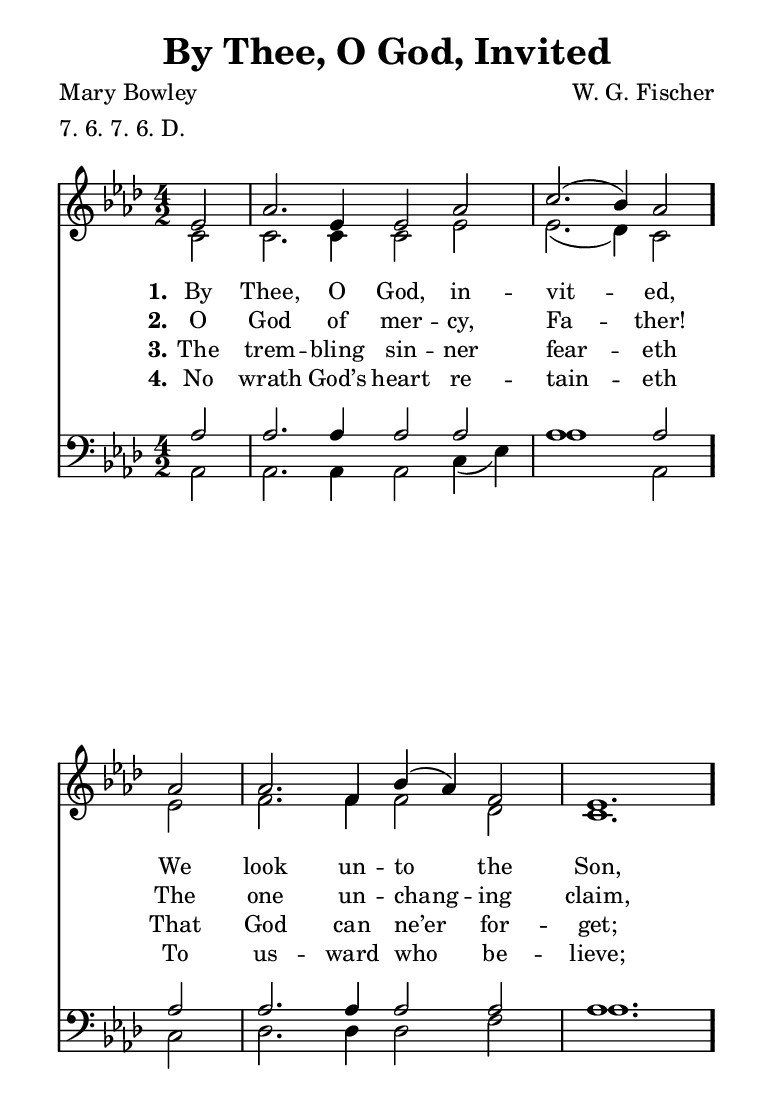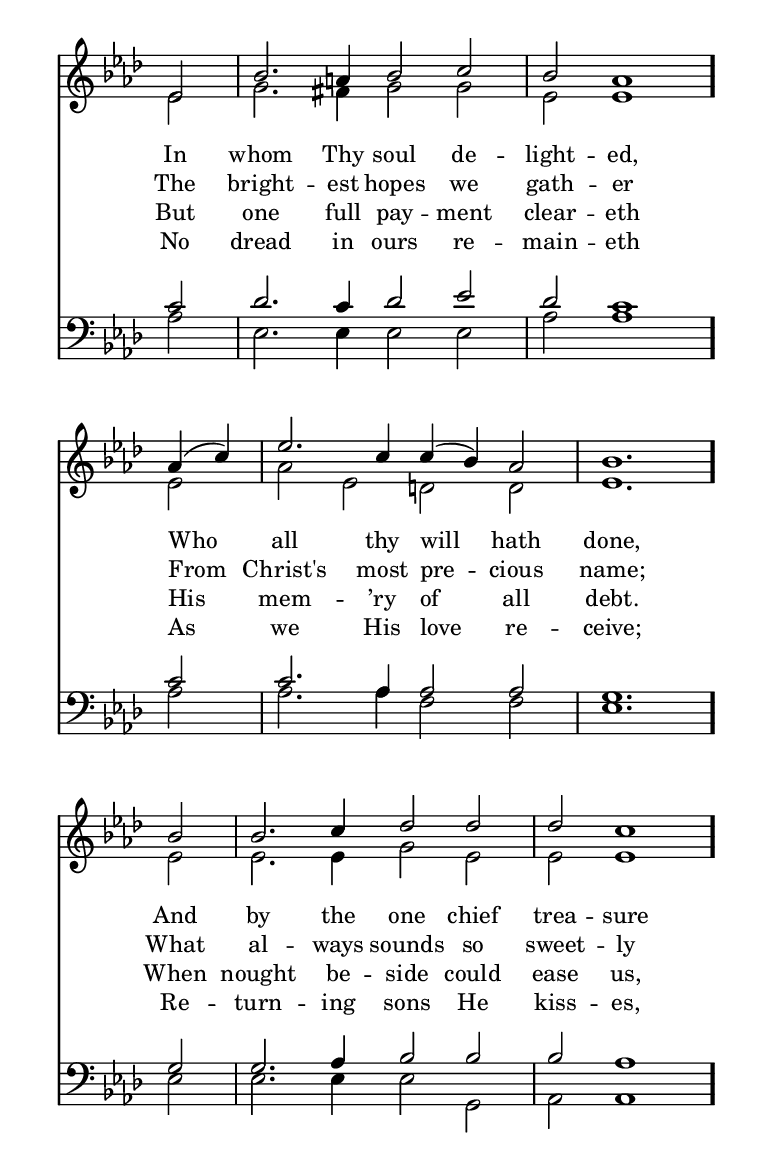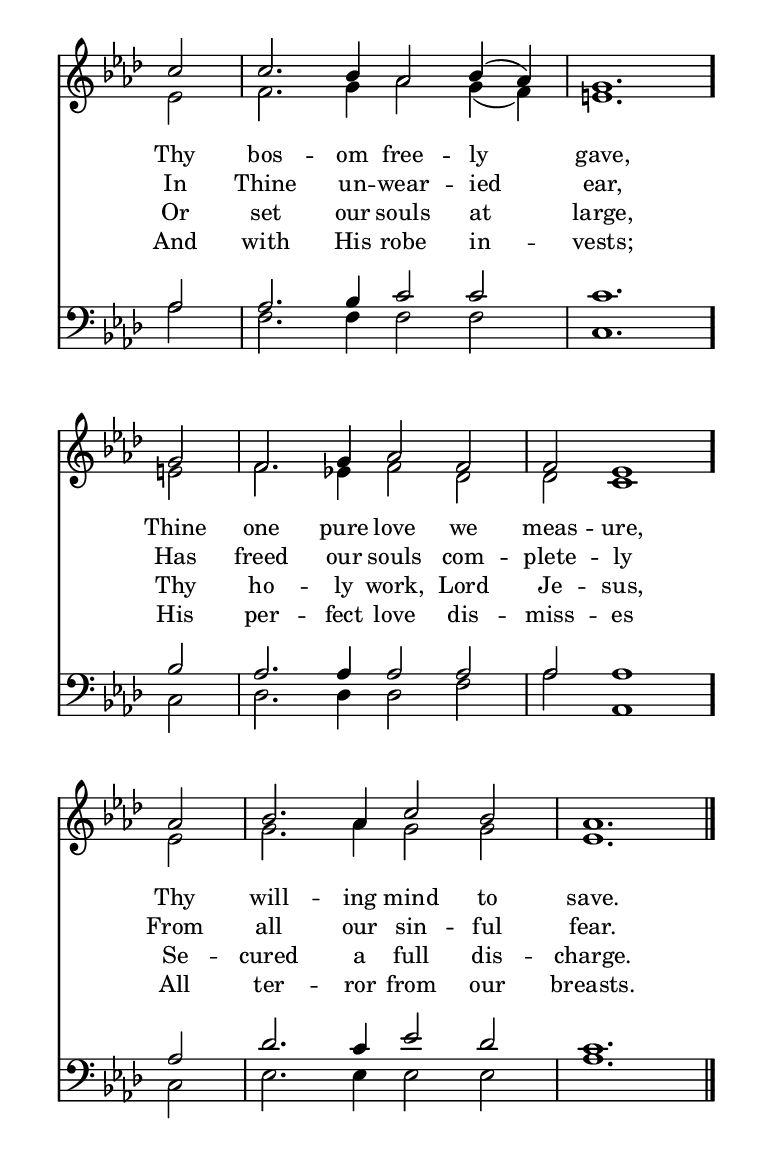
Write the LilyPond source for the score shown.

\include "common/global.ily"
\paper {
  \include "common/paper.ily"
  %ragged-bottom = ##t
  %ragged-last-bottom = ##t
  %systems-per-page = ##f
  %page-count = ##f
}

\header{
  hymnnumber = "155"
  title = "By Thee, O God, Invited"
  tunename = "Hankey"
  meter = "7. 6. 7. 6. D."
  poet = "Mary Bowley"
  composer = "W. G. Fischer"
  %copyright = ""
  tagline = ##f
}

global = {
  \include "common/overrides.ily"
  \override Staff.TimeSignature.style = #'()
  \time 4/2
  \override Score.MetronomeMark.transparent = ##t % hide all fermata changes too
  \tempo 2=80
  \key aes \major
  \partial 2
  \autoBeamOff
}

notesSoprano = {
\global
\relative c' {

  ees2 | aes2. ees4 ees2 aes | c2.( bes4) aes2
  aes2 | aes2. f4 bes( aes) f2 | ees1.
  ees2 | bes'2. a4 bes2 c | bes aes1
  aes4( c) | ees2. c4 c( bes) aes2 | bes1.
  bes2 | bes2. c4 des2 des | des c1
  c2 | c2. bes4 aes2 bes4( aes) | g1.
  g2 | f2. g4 aes2 f | f ees1
  aes2 | bes2. aes4 c2 bes | aes1.

  \bar "|."

}
}

notesAlto = {
\global
\relative e' {

  c2 | c2. c4 c2 ees | ees2.( des4) c2
  ees2 | f2. f4 f2 des2 | c1.
  ees2 | g2. fis4 g2 g | ees ees1
  ees2 | aes ees d d | ees1.
  ees2 | ees2. ees4 g2 ees | ees ees1
  ees2 | f2. g4 aes2 g4( f) | e1.
  e!2 | f2. ees!4 f2 des | des c1
  ees2 | g2. aes4 g2 g | ees1.

}
}

notesTenor = {
\global
\relative a {

  aes2 | aes2. aes4 aes2 aes | aes1 aes2
  aes2 | aes2. aes4 aes2 aes | aes1.
  c2 | des2. c4 des2 ees | des c1
  c2 | c2. aes4 aes2 aes | g1.
  g2 | g2. aes4 bes2 bes | bes aes1
  aes2 | aes2. bes4 c2 c | c1.
  bes2 | aes2. aes4 aes2 aes | aes2 aes1
  aes2 | des2. c4 ees2 des | c1.

}
}

notesBass = {
\global
\relative f,{

  aes2 | aes2. aes4 aes2 c4(ees) | aes1 aes,2
  c2 | des2. des4 des2 f | aes1.
  aes2 | ees2. ees4 ees2 ees | aes2 aes1
  aes2 | aes2. aes4 f2 f | ees1.
  ees2 | ees2. ees4 ees2 g,2 | aes2 aes1
  aes'2 | f2. f4 f2 f | c1.
  c2 | des2. des4 des2 f2 | aes2 aes,1
  c2 | ees2. ees4 ees2 ees | aes1.

}
}

wordsA = \lyricmode {
\set stanza = "1."

By Thee, O God, in -- vit -- ed, \bar "."
We look un -- to the Son, \bar "." \break
In whom Thy soul de -- light -- ed, \bar "."
Who all thy will hath done, \bar "." \break
And by the one chief trea -- sure \bar "."
Thy bos -- om free -- ly gave, \bar "." \break
Thine one pure love we meas -- ure, \bar "."
Thy will -- ing mind to save. \bar "." \break

}

wordsB = \lyricmode {
\set stanza = "2."

O God of mer -- cy, Fa -- ther!
The one un -- chang -- ing claim,
The bright -- est hopes we gath -- er
From Christ's most pre -- cious name;
What al -- ways sounds so sweet -- ly
In Thine un -- wear -- ied ear,
Has freed our souls com -- plete -- ly
From all our sin -- ful fear.

}

wordsC = \lyricmode {
\set stanza = "3."

The trem -- bling sin -- ner fear -- eth
That God can ne’er for -- get;
But one full pay -- ment clear -- eth
His mem -- ’ry of all debt.
When nought be -- side could ease us,
Or set our souls at large,
Thy ho -- ly work, Lord Je -- sus,
Se -- cured a full dis -- charge.

}

wordsD = \lyricmode {
\set stanza = "4."

No wrath God’s heart re -- tain -- eth
To us -- ward who be -- lieve;
No dread in ours re -- main -- eth
As we His love re -- ceive;
Re -- turn -- ing sons He kiss -- es,
And with His robe in -- vests;
His per -- fect love dis -- miss -- es
All ter -- ror from our breasts.

}

\score {
  \context ChoirStaff <<
    \context Staff = upper <<
      \set ChoirStaff.systemStartDelimiter = #'SystemStartBar
      \context Voice  = sopranos { \voiceOne << \notesSoprano >> }
      \context Voice  = altos { \voiceTwo << \notesAlto >> }
      \context Lyrics = one   \lyricsto sopranos \wordsA
      \context Lyrics = two   \lyricsto sopranos \wordsB
      \context Lyrics = three \lyricsto sopranos \wordsC
      \context Lyrics = four  \lyricsto sopranos \wordsD
    >>
    \context Staff = men <<
      \clef bass
      \context Voice  = tenors { \voiceOne << \notesTenor >> }
      \context Voice  = basses { \voiceTwo << \notesBass >> }
    >>
  >>
  \layout {
    \include "common/layout.ily"
  }
  \midi{
    \include "common/midi.ily"
  }
}

\version "2.18.0"  % necessary for upgrading to future LilyPond versions.

% vi:set et ts=2 sw=2 ai nocindent syntax=lilypond:
